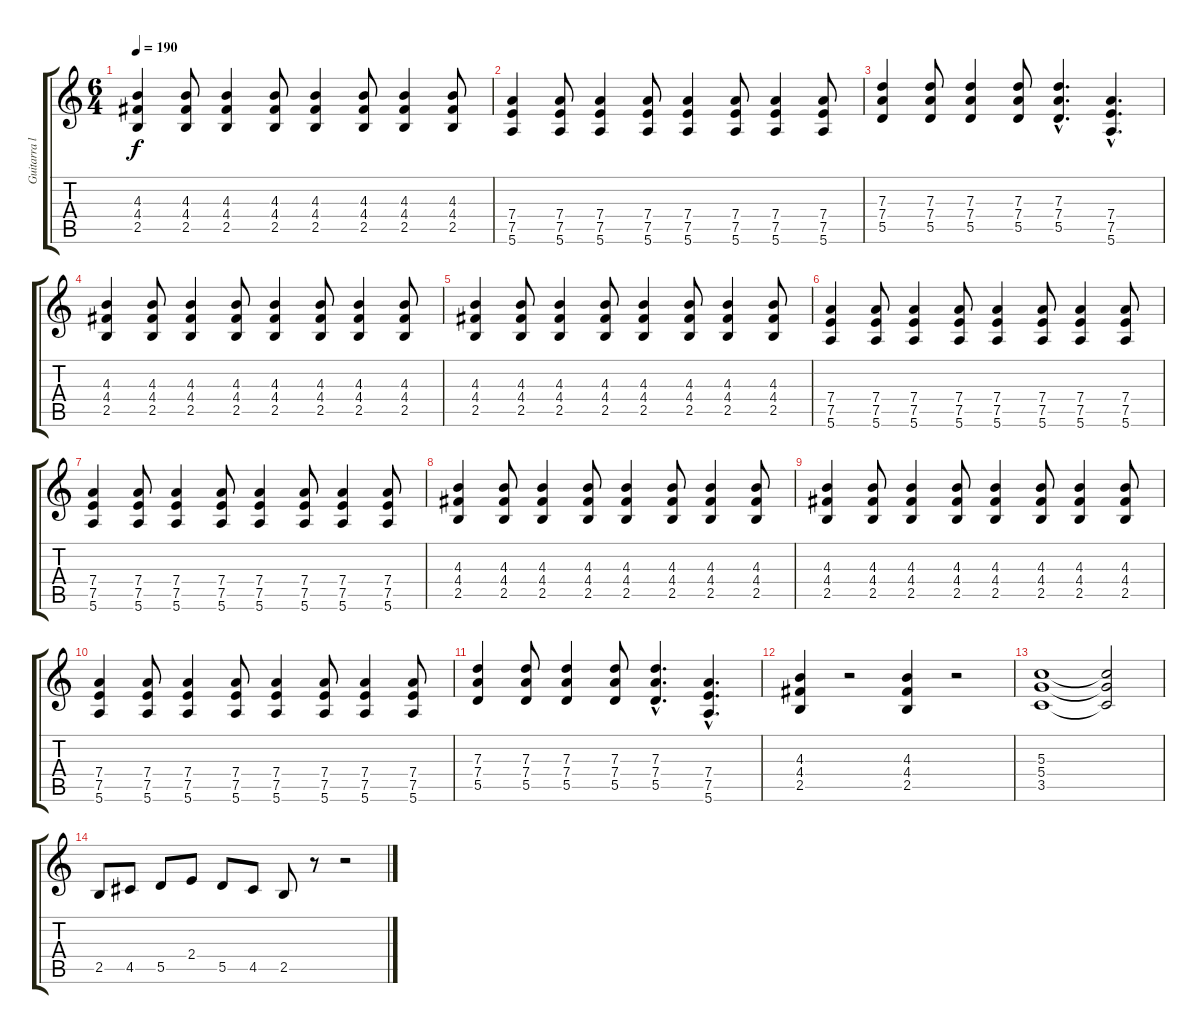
\track ("Guitarra lead" "Guitarra l") {instrument overdrivenguitar}
\staff {score tabs}
\tuning (E4 B3 G3 D3 A2 E2) {hide}
\ts (6 4)
\tempo 190
\clef g2
\ks c
(4.3 4.4 2.5).4{dy f} (4.3 4.4 2.5).8 (4.3 4.4 2.5).4 (4.3 4.4 2.5).8 (4.3 4.4 2.5).4 (4.3 4.4 2.5).8 (4.3 4.4 2.5).4 (4.3 4.4 2.5).8 |
(7.4 7.5 5.6).4 (7.4 7.5 5.6).8 (7.4 7.5 5.6).4 (7.4 7.5 5.6).8 (7.4 7.5 5.6).4 (7.4 7.5 5.6).8 (7.4 7.5 5.6).4 (7.4 7.5 5.6).8 |
(7.3 7.4 5.5).4 (7.3 7.4 5.5).8 (7.3 7.4 5.5).4 (7.3 7.4 5.5).8 (7.3{hac} 7.4{hac} 5.5{hac}).4{d} (7.4{hac} 7.5{hac} 5.6{hac}).4{d} |
(4.3 4.4 2.5).4 (4.3 4.4 2.5).8 (4.3 4.4 2.5).4 (4.3 4.4 2.5).8 (4.3 4.4 2.5).4 (4.3 4.4 2.5).8 (4.3 4.4 2.5).4 (4.3 4.4 2.5).8 |
(4.3 4.4 2.5).4 (4.3 4.4 2.5).8 (4.3 4.4 2.5).4 (4.3 4.4 2.5).8 (4.3 4.4 2.5).4 (4.3 4.4 2.5).8 (4.3 4.4 2.5).4 (4.3 4.4 2.5).8 |
(7.4 7.5 5.6).4 (7.4 7.5 5.6).8 (7.4 7.5 5.6).4 (7.4 7.5 5.6).8 (7.4 7.5 5.6).4 (7.4 7.5 5.6).8 (7.4 7.5 5.6).4 (7.4 7.5 5.6).8 |
(7.4 7.5 5.6).4 (7.4 7.5 5.6).8 (7.4 7.5 5.6).4 (7.4 7.5 5.6).8 (7.4 7.5 5.6).4 (7.4 7.5 5.6).8 (7.4 7.5 5.6).4 (7.4 7.5 5.6).8 |
(4.3 4.4 2.5).4 (4.3 4.4 2.5).8 (4.3 4.4 2.5).4 (4.3 4.4 2.5).8 (4.3 4.4 2.5).4 (4.3 4.4 2.5).8 (4.3 4.4 2.5).4 (4.3 4.4 2.5).8 |
(4.3 4.4 2.5).4 (4.3 4.4 2.5).8 (4.3 4.4 2.5).4 (4.3 4.4 2.5).8 (4.3 4.4 2.5).4 (4.3 4.4 2.5).8 (4.3 4.4 2.5).4 (4.3 4.4 2.5).8 |
(7.4 7.5 5.6).4 (7.4 7.5 5.6).8 (7.4 7.5 5.6).4 (7.4 7.5 5.6).8 (7.4 7.5 5.6).4 (7.4 7.5 5.6).8 (7.4 7.5 5.6).4 (7.4 7.5 5.6).8 |
(7.3 7.4 5.5).4 (7.3 7.4 5.5).8 (7.3 7.4 5.5).4 (7.3 7.4 5.5).8 (7.3{hac} 7.4{hac} 5.5{hac}).4{d} (7.4{hac} 7.5{hac} 5.6{hac}).4{d} |
(4.3 4.4 2.5).4 r.2 (4.3 4.4 2.5).4 r.2 |
(5.3 5.4 3.5).1 (5.3{t} 5.4{t} 3.5{t}).2 |
2.5.8 4.5.8 5.5.8 2.4.8 5.5.8 4.5.8 2.5.8 r.8 r.2
